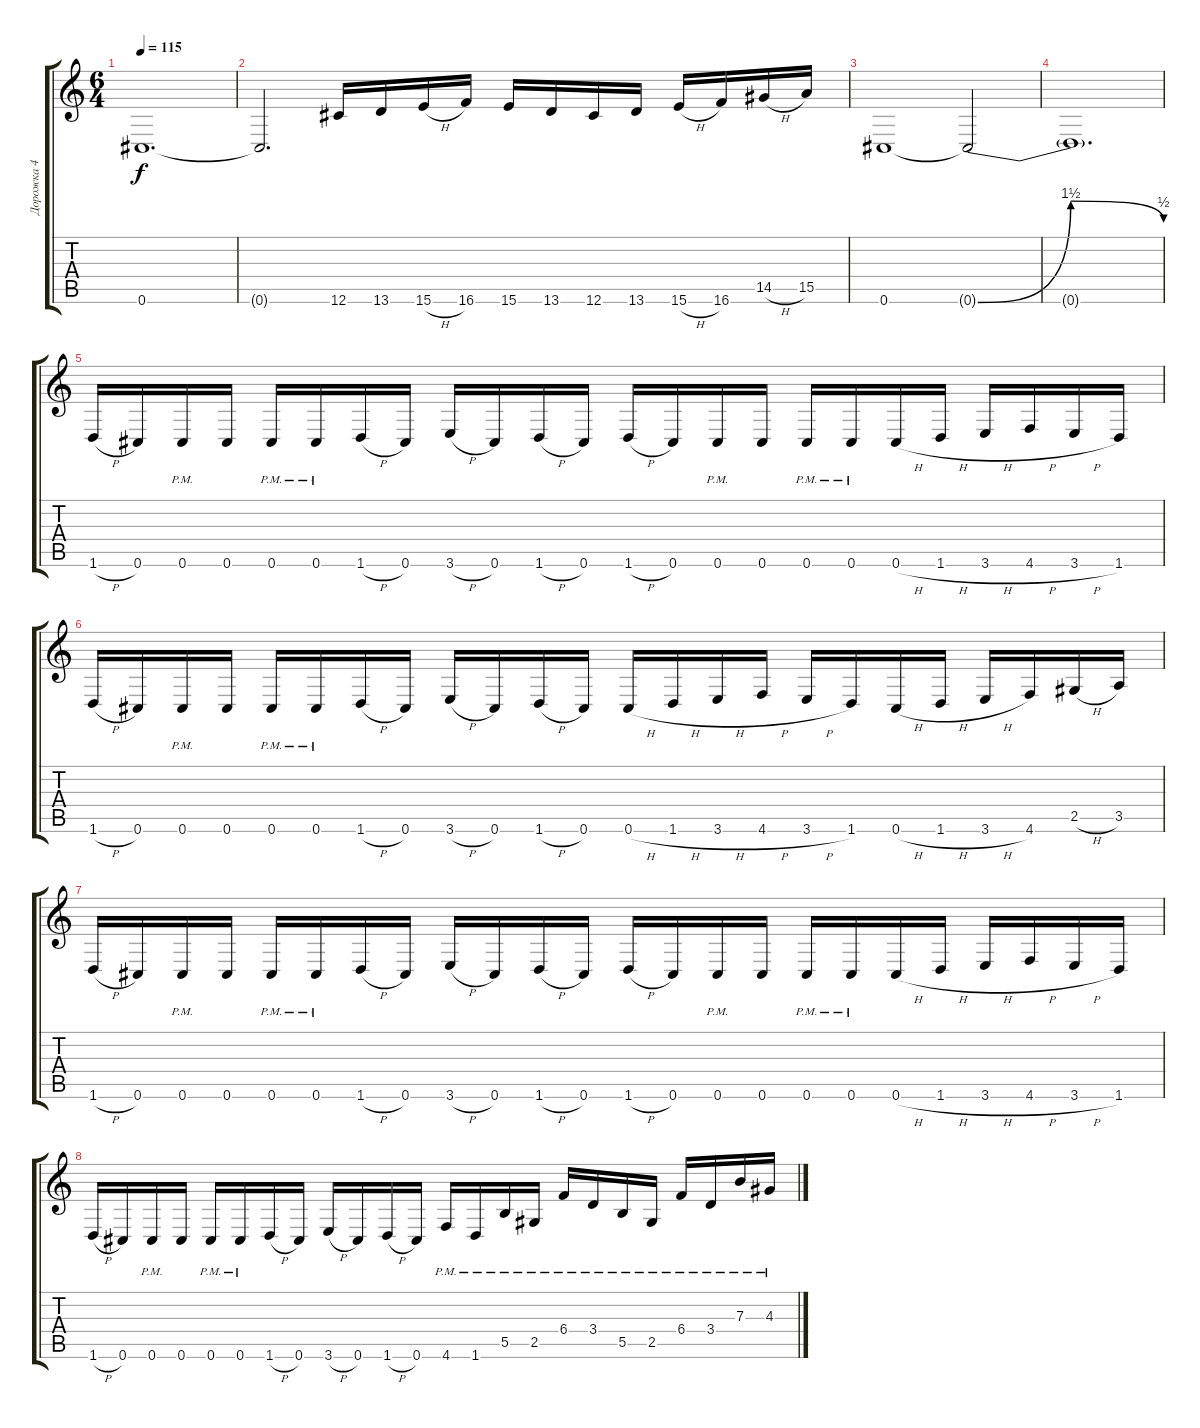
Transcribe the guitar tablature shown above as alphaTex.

\track ("Дорожка 4" "Дорожка 4") {instrument distortionguitar}
\staff {score tabs}
\tuning (Db4 Ab3 E3 B2 Gb2 Db2) {hide}
\ts (6 4)
\tempo 115
\clef g2
\ks c
0.6.1{d dy f} |
0.6{t}.2{d} 12.6.16 13.6.16 15.6{h}.16 16.6.16 15.6.16 13.6.16 12.6.16 13.6.16 15.6{h}.16 16.6.16 14.5{h}.16 15.5.16 |
0.6.1 0.6{be (bendrelease 0 0 15 6 45 6 60 2) t}.2 |
0.6{t}.1{d} |
1.6{h}.16 0.6.16 0.6{pm}.16 0.6.16 0.6{pm}.16 0.6{pm}.16 1.6{h}.16 0.6.16 3.6{h}.16 0.6.16 1.6{h}.16 0.6.16 1.6{h}.16 0.6.16 0.6{pm}.16 0.6.16 0.6{pm}.16 0.6{pm}.16 0.6{h}.16 1.6{h}.16 3.6{h}.16 4.6{h}.16 3.6{h}.16 1.6.16 |
1.6{h}.16 0.6.16 0.6{pm}.16 0.6.16 0.6{pm}.16 0.6{pm}.16 1.6{h}.16 0.6.16 3.6{h}.16 0.6.16 1.6{h}.16 0.6.16 0.6{h}.16 1.6{h}.16 3.6{h}.16 4.6{h}.16 3.6{h}.16 1.6.16 0.6{h}.16 1.6{h}.16 3.6{h}.16 4.6.16 2.5{h}.16 3.5.16 |
1.6{h}.16 0.6.16 0.6{pm}.16 0.6.16 0.6{pm}.16 0.6{pm}.16 1.6{h}.16 0.6.16 3.6{h}.16 0.6.16 1.6{h}.16 0.6.16 1.6{h}.16 0.6.16 0.6{pm}.16 0.6.16 0.6{pm}.16 0.6{pm}.16 0.6{h}.16 1.6{h}.16 3.6{h}.16 4.6{h}.16 3.6{h}.16 1.6.16 |
1.6{h}.16 0.6.16 0.6{pm}.16 0.6.16 0.6{pm}.16 0.6{pm}.16 1.6{h}.16 0.6.16 3.6{h}.16 0.6.16 1.6{h}.16 0.6.16 4.6{pm}.16 1.6{pm}.16 5.5{pm}.16 2.5{pm}.16 6.4{pm}.16 3.4{pm}.16 5.5{pm}.16 2.5{pm}.16 6.4{pm}.16 3.4{pm}.16 7.3{pm}.16 4.3{pm}.16
